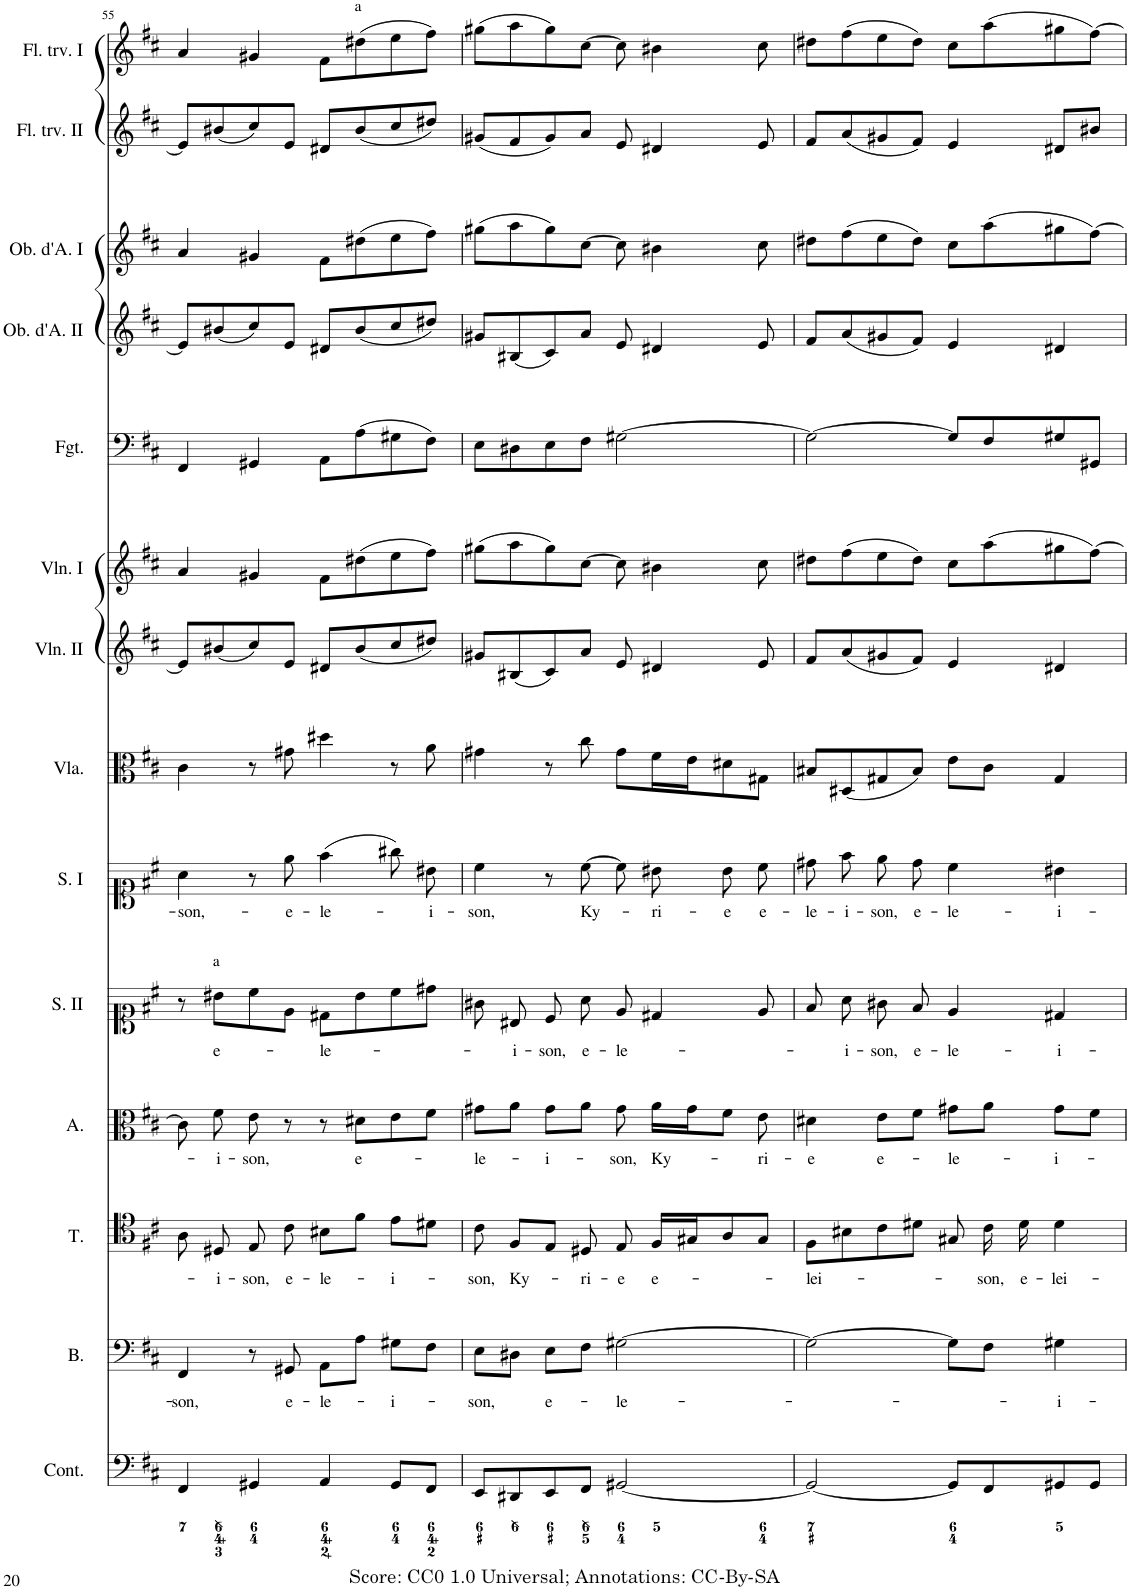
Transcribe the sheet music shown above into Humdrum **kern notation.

**kern	**kern	**kern	**text	**kern	**text	**kern	**text	**kern	**text	**kern	**text	**kern	**kern	**kern	**kern	**kern	**kern	**kern	**kern
*part15	*part14	*part13	*part13	*part12	*part12	*part11	*part11	*part10	*part10	*part9	*part9	*part8	*part7	*part6	*part5	*part4	*part3	*part2	*part1
*staff15	*staff14	*staff13	*staff13	*staff12	*staff12	*staff11	*staff11	*staff10	*staff10	*staff9	*staff9	*staff8	*staff7	*staff6	*staff5	*staff4	*staff3	*staff2	*staff1
*I"Continuo	*I"Continuo	*I"Basso	*	*I"Tenore	*	*I"Alto	*	*I"Soprano II	*	*I"Soprano I	*	*I"Viola	*I"Violino II	*I"Violino I	*I"Fagotto	*I"Oboe d'Amore II	*I"Oboe d'Amore I	*I"Flauto traverso II	*I"Flauto traverso I
*I'Cont.	*I'Cont.	*I'B.	*	*I'T.	*	*I'A.	*	*I'S. II	*	*I'S. I	*	*I'Vla.	*I'Vln. II	*I'Vln. I	*I'Fgt.	*I'Ob. d'A. II	*I'Ob. d'A. I	*I'Fl. trv. II	*I'Fl. trv. I
!!LO:PB:g=z
*clefF4	*clefF4	*clefF4	*	*clefC4	*	*clefC3	*	*clefC1	*	*clefC1	*	*clefC3	*clefG2	*clefG2	*clefF4	*clefG2	*clefG2	*clefG2	*clefG2
*k[f#c#]	*k[f#c#]	*k[f#c#]	*	*k[f#c#]	*	*k[f#c#]	*	*k[f#c#]	*	*k[f#c#]	*	*k[f#c#]	*k[f#c#]	*k[f#c#]	*k[f#c#]	*k[f#c#]	*k[f#c#]	*k[f#c#]	*k[f#c#]
*M4/4	*M4/4	*M4/4	*	*M4/4	*	*M4/4	*	*M4/4	*	*M4/4	*	*M4/4	*M4/4	*M4/4	*M4/4	*M4/4	*M4/4	*M4/4	*M4/4
*met(c)	*met(c)	*met(c)	*	*met(c)	*	*met(c)	*	*met(c)	*	*met(c)	*	*met(c)	*met(c)	*met(c)	*met(c)	*met(c)	*met(c)	*met(c)	*met(c)
=55	=55	=55	=55	=55	=55	=55	=55	=55	=55	=55	=55	=55	=55	=55	=55	=55	=55	=55	=55
!	!	!	!LO:LY:b	!	!	!	!	!	!	!	!LO:LY:b	!	!	!	!	!	!	!	!
4FF#	4FF#/	4FF#/	-son,	8A\	.	8c#\]	.	8r	.	4a\	-son,-	4c#\	8e/L]	4a/	4FF#/	8e/L]	4a/	8e/L]	4a/
!	!	!	!	!	!	!	!	!LO:TX:a:t=a	!	!	!	!	!	!	!	!	!	!	!
!	!	!	!	!	!LO:LY:b	!	!LO:LY:b	!	!LO:LY:b	!	!	!	!	!	!	!	!	!	!
.	.	.	.	8D#X/	-i-	8f#\	-i-	8b#X\L	e-	.	.	.	(8b#X/	.	.	(8b#X/	.	(8b#X/	.
!	!	!	!	!	!LO:LY:b	!	!LO:LY:b	!	!	!	!	!	!	!	!	!	!	!	!
4GG#X	4GG#X/	8r	.	8E/	-son,	8e\	-son,	8cc#\	.	8r	.	8r	8cc#/)	4g#X/	4GG#X/	8cc#/)	4g#X/	8cc#/)	4g#X/
!	!	!	!LO:LY:b	!	!LO:LY:b	!	!	!	!	!	!LO:LY:b	!	!	!	!	!	!	!	!
.	.	8GG#X/	e-	8c#\	e-	8r	.	8e\J	.	8ee\	-e-	8g#X\	8e/J	.	.	8e/J	.	8e/J	.
!	!	!	!LO:LY:b	!	!LO:LY:b	!	!	!	!LO:LY:b	!	!LO:LY:b	!	!	!	!	!	!	!	!
4AA	4AA/	8AA\L	-le-	8B#X\L	-le-	8r	.	8d#X\L	-le-	(4ff#\	-le-	4dd#X\	8d#X/L	8f#\L	8AA\L	8d#X/L	8f#\L	8d#X/L	8f#\L
!	!	!	!	!	!	!	!	!	!	!	!	!	!	!	!	!	!	!	!LO:TX:a:t=a
!	!	!	!	!	!	!	!LO:LY:b	!	!	!	!	!	!	!	!	!	!	!	!
.	.	8A\J	.	8f#\J	.	8d#X\L	e-	8b#\	.	.	.	.	(8b#/	(8dd#X\	(8A\	(8b#/	(8dd#X\	(8b#/	(8dd#X\
!	!	!	!LO:LY:b	!	!LO:LY:b	!	!	!	!	!	!	!	!	!	!	!	!	!	!
8GG#/L	8GG#/L	8G#X\L	-i-	8e\L	-i-	8e\	.	8cc#\	.	8gg#X\L)	.	8r	8cc#/	8ee\	8G#X\	8cc#/	8ee\	8cc#/	8ee\
!	!	!	!	!	!	!	!	!	!	!	!LO:LY:b	!	!	!	!	!	!	!	!
8FF#/J	8FF#/J	8F#\J	.	8d#X\J	.	8f#\J	.	8dd#X\J	.	8b#X\J	-i-	8a\	8dd#X/J)	8ff#\J)	8F#\J)	8dd#X/J)	8ff#\J)	8dd#X/J)	8ff#\J)
=56	=56	=56	=56	=56	=56	=56	=56	=56	=56	=56	=56	=56	=56	=56	=56	=56	=56	=56	=56
!	!	!	!LO:LY:b	!	!LO:LY:b	!	!LO:LY:b	!	!	!	!LO:LY:b	!	!	!	!	!	!	!	!
8EE/L	8EE/L	8E\L	-son,	8c#\	-son,	8g#X\L	-le-	8g#X\	.	4cc#\	-son,	4g#X\	8g#X/L	(8gg#X\L	8E\L	8g#X/L	(8gg#X\L	(8g#X/L	(8gg#X\L
!	!	!	!	!	!LO:LY:b	!	!	!	!LO:LY:b	!	!	!	!	!	!	!	!	!	!
8DD#X/J	8DD#X/	8D#X\J	.	8F#/L	Ky-	8a\J	.	8B#X/	-i-	.	.	.	(8B#X/	8aa\	8D#X\	(8B#X/	8aa\	8f#/	8aa\
!	!	!	!LO:LY:b	!	!	!	!LO:LY:b	!	!LO:LY:b	!	!	!	!	!	!	!	!	!	!
8EE/L	8EE/	8E\L	e-	8E/J	.	8g#\L	-i-	8c#/	-son,	8r	.	8r	8c#/)	8gg#\)	8E\	8c#/)	8gg#\)	8g#/)	8gg#\)
!	!	!	!	!	!LO:LY:b	!	!	!	!LO:LY:b	!	!LO:LY:b	!	!	!	!	!	!	!	!
8FF#/J	8FF#/J	8F#\J	.	8D#X/	-ri-	8a\J	.	8a\	e-	[8cc#\	Ky-	8cc#\	8a/J	[8cc#\J	8F#\J	8a/J	[8cc#\J	8a/J	[8cc#\J
!	!	!	!LO:LY:b	!	!LO:LY:b	!	!LO:LY:b	!	!LO:LY:b	!	!	!	!	!	!	!	!	!	!
[2GG#X	[2GG#X/	[2G#X\	-le-	8E/	-e	8g#\	-son,	8e/	-le-	8cc#\L]	.	8g#\L	8e/	8cc#\]	[2G#X\	8e/	8cc#\]	8e/	8cc#\]
!	!	!	!	!	!LO:LY:b	!	!LO:LY:b	!	!	!	!LO:LY:b	!	!	!	!	!	!	!	!
.	.	.	.	16F#/LL	e-	16a\LL	Ky-	4d#X/	.	8b#X\J	-ri-	16f#\L	4d#X/	4b#X\	.	4d#X/	4b#X\	4d#X/	4b#X\
.	.	.	.	16G#X/J	.	16g#\J	.	.	.	.	.	16e\J	.	.	.	.	.	.	.
!	!	!	!	!	!	!	!	!	!	!	!LO:LY:b	!	!	!	!	!	!	!	!
.	.	.	.	8A/	.	8f#\J	.	.	.	8b#\L	-e	8d#X\	.	.	.	.	.	.	.
!	!	!	!	!	!	!	!LO:LY:b	!	!	!	!LO:LY:b	!	!	!	!	!	!	!	!
.	.	.	.	8G#/J	.	8e\	-ri-	8e/	.	8cc#\J	e-	8G#X\J	8e/	8cc#\	.	8e/	8cc#\	8e/	8cc#\
=57	=57	=57	=57	=57	=57	=57	=57	=57	=57	=57	=57	=57	=57	=57	=57	=57	=57	=57	=57
!	!	!	!	!	!LO:LY:b	!	!LO:LY:b	!	!	!	!LO:LY:b	!	!	!	!	!	!	!	!
2GG#_	2GG#/_	2G#\_	.	8F#\L	-lei-	4d#X\	-e	8f#/	.	8dd#X\L	-le-	8B#X/L	8f#/L	8dd#X\L	2G#\_	8f#/L	8dd#X\L	8f#/L	8dd#X\L
!	!	!	!	!	!	!	!	!	!LO:LY:b	!	!LO:LY:b	!	!	!	!	!	!	!	!
.	.	.	.	8B#X\	.	.	.	8a\	-i-	8ff#\J	-i-	(8D#X/	(8a/	(8ff#\	.	(8a/	(8ff#\	(8a/	(8ff#\
!	!	!	!	!	!	!	!LO:LY:b	!	!LO:LY:b	!	!LO:LY:b	!	!	!	!	!	!	!	!
.	.	.	.	8c#\	.	8e\L	e-	8g#X\	-son,	8ee\L	-son,	8G#X/	8g#X/	8ee\	.	8g#X/	8ee\	8g#X/	8ee\
!	!	!	!	!	!	!	!	!	!LO:LY:b	!	!LO:LY:b	!	!	!	!	!	!	!	!
.	.	.	.	8d#X\J	.	8f#\J	.	8f#/	e-	8dd#\J	e-	8B#/J)	8f#/J)	8dd#\J)	.	8f#/J)	8dd#\J)	8f#/J)	8dd#\J)
!	!	!	!	!	!	!	!LO:LY:b	!	!LO:LY:b	!	!LO:LY:b	!	!	!	!	!	!	!	!
8GG#/L]	8GG#/L]	8G#\L]	.	8G#X/	.	8g#X\L	-le-	4e/	-le-	4cc#\	-le-	8e\L	4e/	8cc#\L	8G#/L]	4e/	8cc#\L	4e/	8cc#\L
!	!	!	!	!	!LO:LY:b	!	!	!	!	!	!	!	!	!	!	!	!	!	!
8FF#/J	8FF#/	8F#\J	.	16c#\	-son,	8a\J	.	.	.	.	.	8c#\J	.	(8aa\	8F#/	.	(8aa\	.	(8aa\
!	!	!	!	!	!LO:LY:b	!	!	!	!	!	!	!	!	!	!	!	!	!	!
.	.	.	.	16d#\	e-	.	.	.	.	.	.	.	.	.	.	.	.	.	.
!LO:TX:b:t=5	!	!	!	!	!	!	!	!	!	!	!	!	!	!	!	!	!	!	!
!LO:TX:b:t=#	!	!	!	!	!	!	!	!	!	!	!	!	!	!	!	!	!	!	!
!	!	!	!LO:LY:b	!	!LO:LY:b	!	!LO:LY:b	!	!LO:LY:b	!	!LO:LY:b	!	!	!	!	!	!	!	!
8GG#X/L	8GG#X/	4G#X\	-i-	4d#\	-lei-	8g#\L	-i-	4d#X/	-i-	4b#X\	-i-	4G#/	4d#X/	8gg#X\	8G#X/	4d#X/	8gg#X\	8d#X/L	8gg#X\
8GG#/J	8GG#/J	.	.	.	.	8f#\J	.	.	.	.	.	.	.	[8ff#\J)	8GG#X/J	.	[8ff#\J)	8b#X/J	[8ff#\J)
=	=	=	=	=	=	=	=	=	=	=	=	=	=	=	=	=	=	=	=
*-	*-	*-	*-	*-	*-	*-	*-	*-	*-	*-	*-	*-	*-	*-	*-	*-	*-	*-	*-
